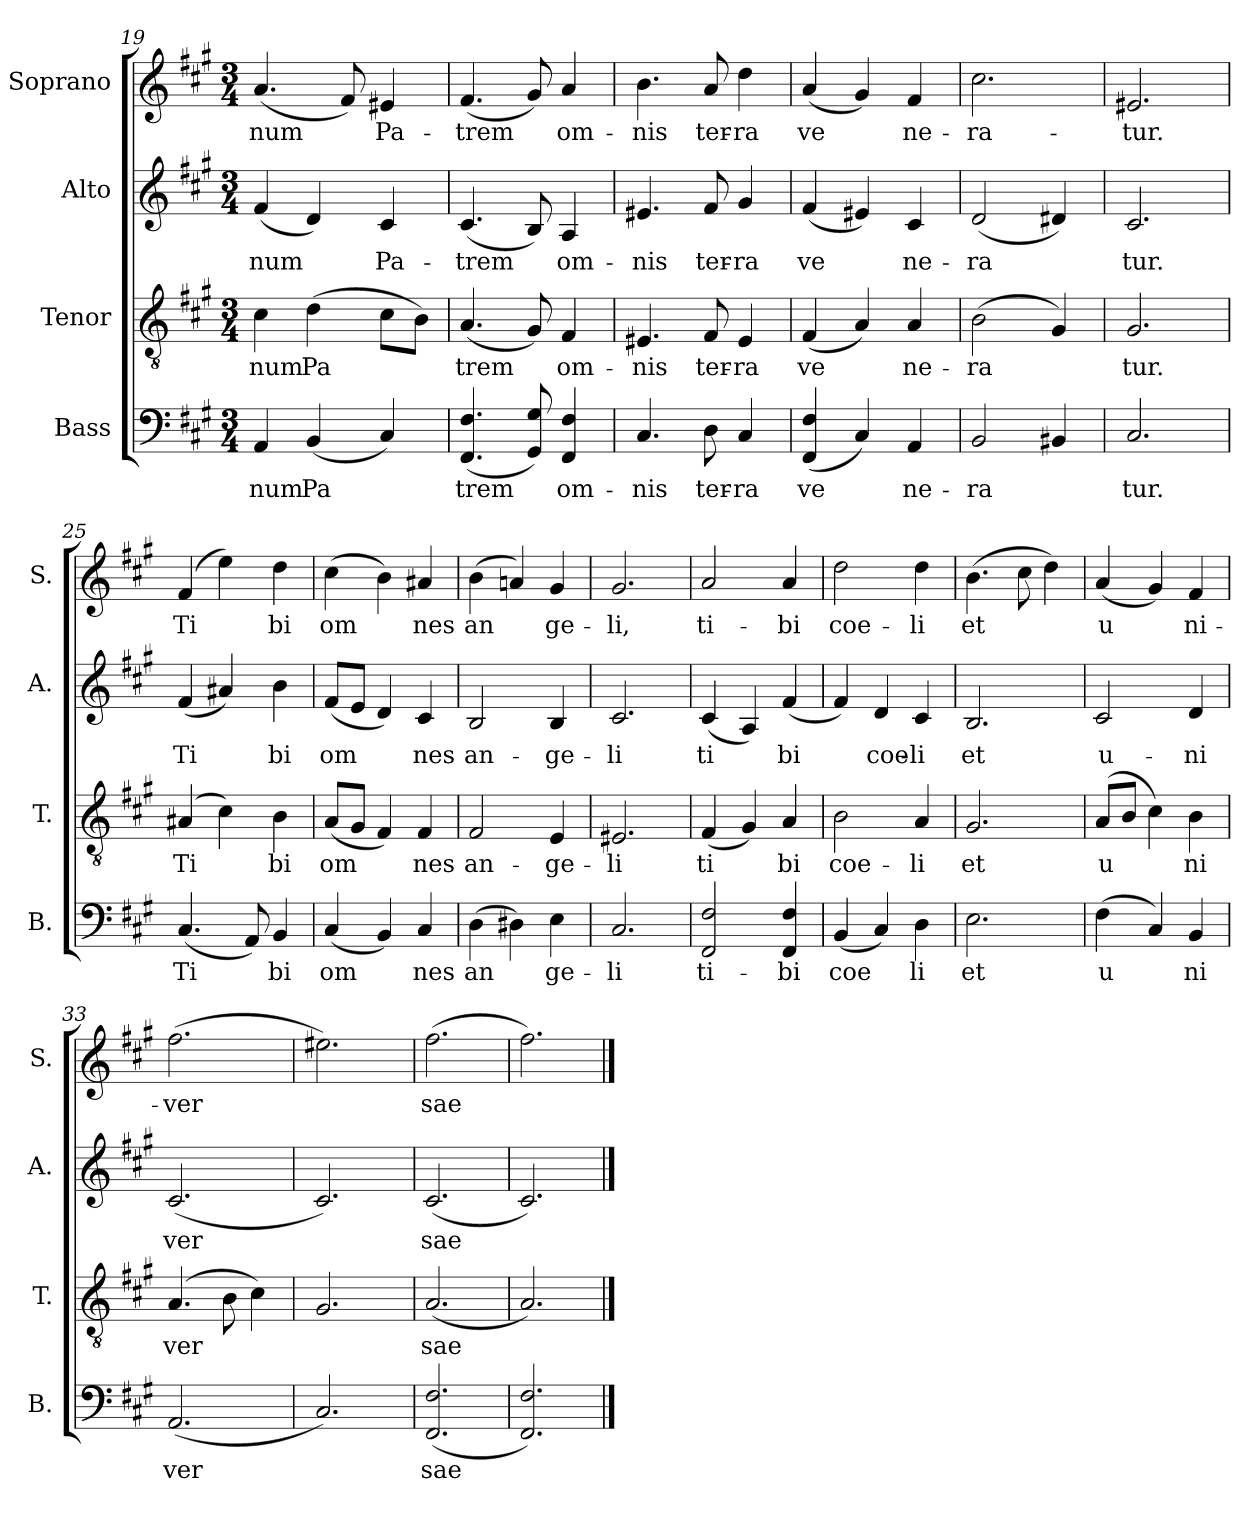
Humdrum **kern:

**kern	**text	**kern	**text	**kern	**text	**kern	**text
*part4	*part4	*part3	*part3	*part2	*part2	*part1	*part1
*staff4	*staff4	*staff3	*staff3	*staff2	*staff2	*staff1	*staff1
*I"Bass	*	*I"Tenor	*	*I"Alto	*	*I"Soprano	*
*I'B.	*	*I'T.	*	*I'A.	*	*I'S.	*
!!LO:PB:g=z
*clefF4	*	*clefGv2	*	*clefG2	*	*clefG2	*
*k[f#c#g#]	*	*k[f#c#g#]	*	*k[f#c#g#]	*	*k[f#c#g#]	*
*M3/4	*	*M3/4	*	*M3/4	*	*M3/4	*
=19	=19	=19	=19	=19	=19	=19	=19
4AA/	num	4c#\	num	(4f#/	num	(4.a/	num
(4BB/	-Pa	(4d\	Pa	4d/)	.	.	.
.	.	.	.	.	.	8f#/)	.
4C#/)	.	8c#\L	.	4c#/	Pa-	4e#X/	Pa-
.	.	8B\J)	.	.	.	.	.
=20	=20	=20	=20	=20	=20	=20	=20
(4.FF#/ 4.F#/	trem	(4.A/	trem	(4.c#/	-trem	(4.f#/	-trem
8GG#/ 8G#/)	.	8G#/)	.	8B/)	.	8g#/)	.
4FF#/ 4F#/	om-	4F#/	om-	4A/	om-	4a/	om-
=21	=21	=21	=21	=21	=21	=21	=21
4.C#/	-nis	4.E#X/	-nis	4.e#X/	-nis	4.b\	-nis
8D\	ter-	8F#/	ter-	8f#/	ter-	8a/	ter-
4C#/	-ra	4E#/	-ra	4g#/	-ra	4dd\	-ra
=22	=22	=22	=22	=22	=22	=22	=22
(4FF#/ 4F#/	ve	(4F#/	ve	(4f#/	ve	(4a/	ve
4C#/)	.	4A/)	.	4e#X/)	.	4g#/)	.
4AA/	ne-	4A/	ne-	4c#/	ne-	4f#/	ne-
=23	=23	=23	=23	=23	=23	=23	=23
2BB/	-ra	(2B\	-ra	(2d/	-ra	2.cc#\	-ra-
4BB#X/	.	4G#/)	.	4d#X/)	.	.	.
=24	=24	=24	=24	=24	=24	=24	=24
2.C#/	tur.	2.G#/	tur.	2.c#/	tur.	2.e#X/	-tur.
=25	=25	=25	=25	=25	=25	=25	=25
(4.C#/	Ti	(4A#X/	Ti	(4f#/	Ti	(4f#/	Ti
.	.	4c#\)	.	4a#X/)	.	4ee\)	.
8AA/)	.	.	.	.	.	.	.
4BB/	bi	4B\	bi	4b\	bi	4dd\	bi
=26	=26	=26	=26	=26	=26	=26	=26
(4C#/	om	(8A/L	om	(8f#/L	om	(4cc#\	om
.	.	8G#/J	.	8e/J	.	.	.
4BB/)	.	4F#/)	.	4d/)	.	4b\)	.
4C#/	nes	4F#/	nes	4c#/	nes	4a#X/	nes
!!LO:LB:g=z
=27	=27	=27	=27	=27	=27	=27	=27
(4D\	an	2F#/	an-	2B/	an-	(4b\	an
4D#X\)	.	.	.	.	.	4an/)	.
4E\	ge-	4E/	-ge-	4B/	-ge-	4g#/	ge-
=28	=28	=28	=28	=28	=28	=28	=28
2.C#/	-li	2.E#X/	-li	2.c#/	-li	2.g#/	-li,
=29	=29	=29	=29	=29	=29	=29	=29
2FF#/ 2F#/	ti-	(4F#/	ti	(4c#/	ti	2a/	ti-
.	.	4G#/)	.	4A/)	.	.	.
4FF#/ 4F#/	-bi	4A/	bi	(4f#/	bi	4a/	-bi
=30	=30	=30	=30	=30	=30	=30	=30
(4BB/	coe	2B\	coe-	4f#/)	.	2dd\	coe-
4C#/)	.	.	.	4d/	coe-	.	.
4D\	li	4A/	-li	4c#/	-li	4dd\	-li
=31	=31	=31	=31	=31	=31	=31	=31
2.E\	et	2.G#/	et	2.B/	et	(4.b\	et
.	.	.	.	.	.	8cc#\	.
.	.	.	.	.	.	4dd\)	.
=32	=32	=32	=32	=32	=32	=32	=32
(4F#\	u	(8A/L	u	2c#/	u-	(4a/	u
.	.	8B/J	.	.	.	.	.
4C#/)	.	4c#\)	.	.	.	4g#/)	.
4BB/	ni	4B\	ni	4d/	-ni	4f#/	ni-
=33	=33	=33	=33	=33	=33	=33	=33
(2.AA/	ver	(4.A/	ver	(2.c#/	-ver	(2.ff#\	-ver
.	.	8B\	.	.	.	.	.
.	.	4c#\)	.	.	.	.	.
=34	=34	=34	=34	=34	=34	=34	=34
2.C#/)	.	2.G#/	.	2.c#/)	.	2.ee#X\)	.
=35	=35	=35	=35	=35	=35	=35	=35
(2.FF#/ 2.F#/	sae	(2.A/	sae	(2.c#/	sae	(2.ff#\	sae
=36	=36	=36	=36	=36	=36	=36	=36
2.FF#/ 2.F#/)	.	2.A/)	.	2.c#/)	.	2.ff#\)	.
==	==	==	==	==	==	==	==
*-	*-	*-	*-	*-	*-	*-	*-
